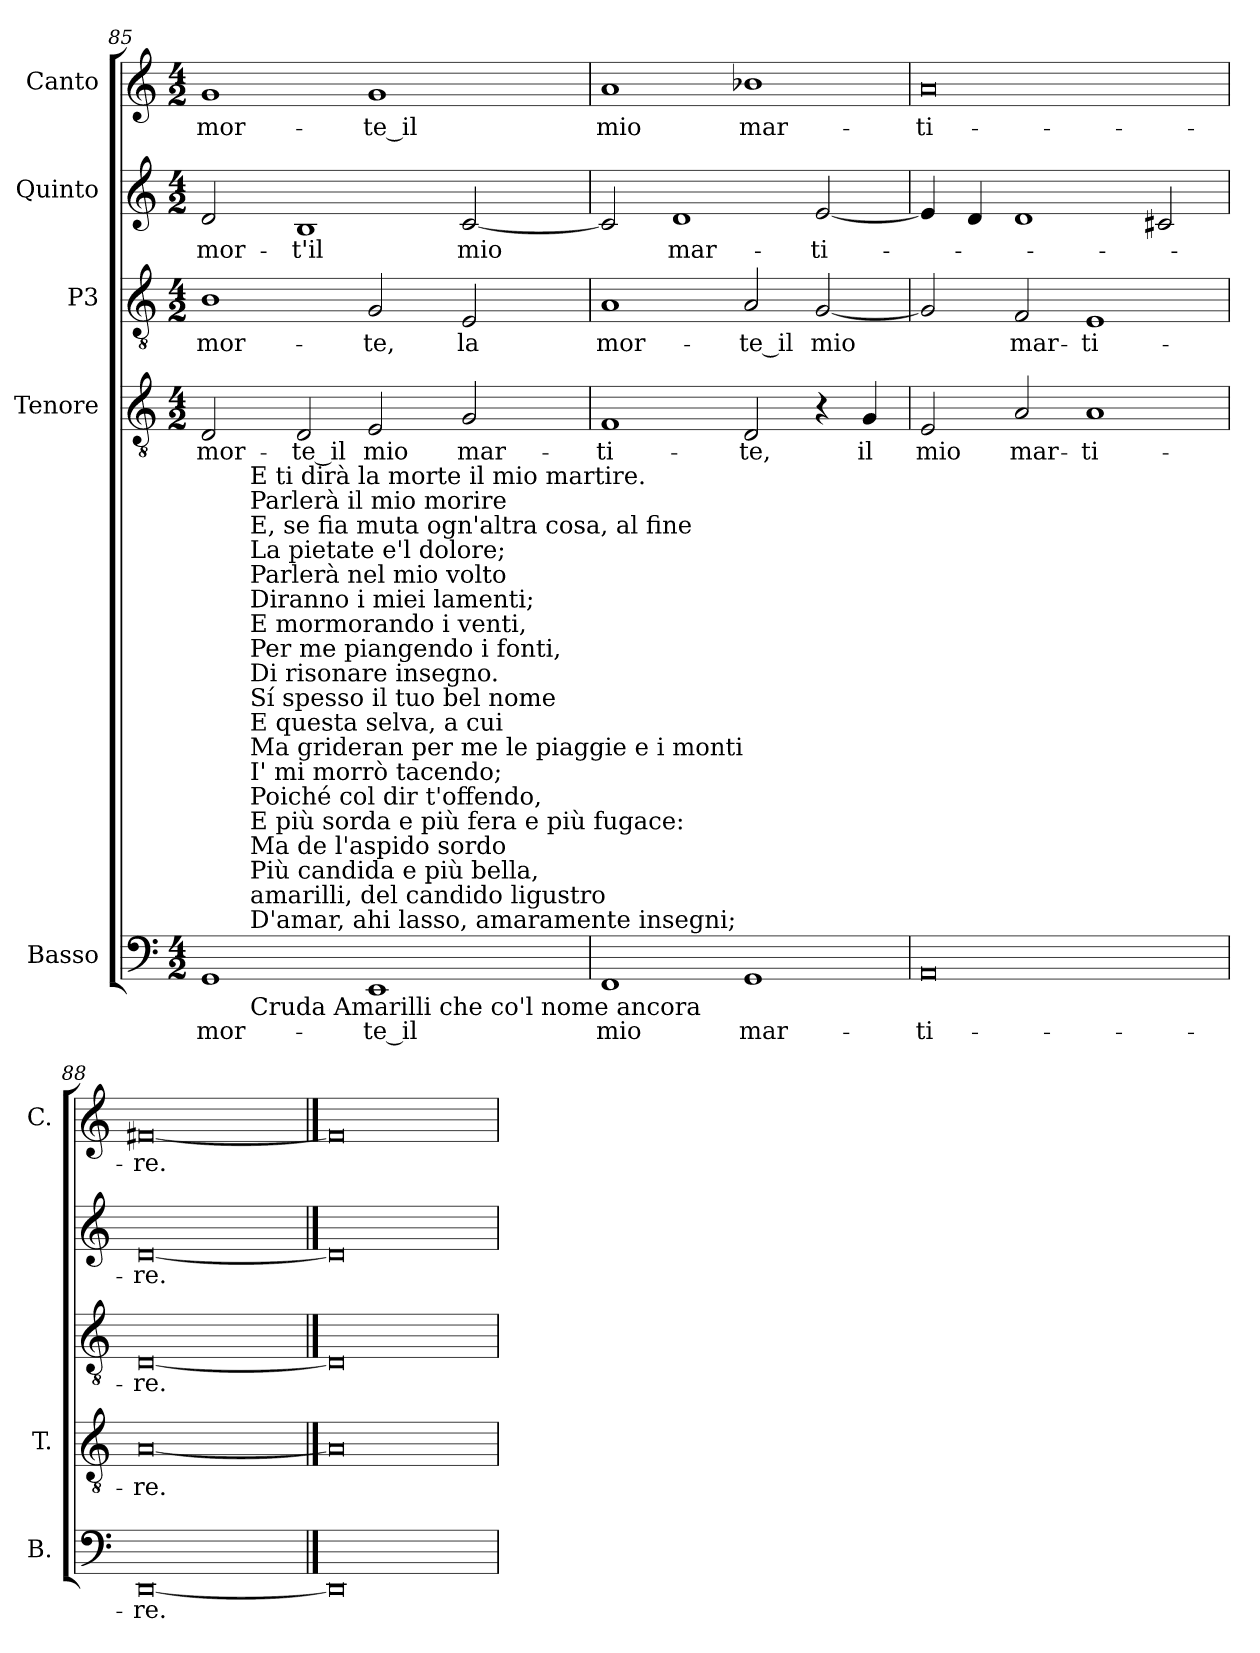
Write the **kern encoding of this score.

**kern	**text	**kern	**text	**kern	**text	**kern	**text	**kern	**text
*part5	*part5	*part4	*part4	*part3	*part3	*part2	*part2	*part1	*part1
*staff5	*staff5	*staff4	*staff4	*staff3	*staff3	*staff2	*staff2	*staff1	*staff1
*I"Basso	*	*I"Tenore	*	*I"P3	*	*I"Quinto	*	*I"Canto	*
*I'B.	*	*I'T.	*	*	*	*	*	*I'C.	*
!!LO:PB:g=z
*clefF4	*	*clefGv2	*	*clefGv2	*	*clefG2	*	*clefG2	*
*	*	*ITrd7c12	*	*ITrd7c12	*	*	*	*	*
*k[]	*	*k[]	*	*k[]	*	*k[]	*	*k[]	*
*C:	*	*C:	*	*C:	*	*C:	*	*C:	*
*M4/2	*	*M4/2	*	*M4/2	*	*M4/2	*	*M4/2	*
=85	=85	=85	=85	=85	=85	=85	=85	=85	=85
!	!LO:LY:b:color=#000000	!	!	!	!	!	!	!	!
!	!	!	!LO:LY:b:color=#000000	!	!	!	!	!	!
!	!	!	!	!	!LO:LY:b:color=#000000	!	!	!	!
!	!	!	!	!	!	!	!LO:LY:b:color=#000000	!	!
!	!	!	!	!	!	!	!	!	!LO:LY:b:color=#000000
*^	*	*	*	*	*	*	*	*	*
1GGi	4ryy	mor-	2DDi/	mor-	1BBi	mor-	2di/	mor-	1gi	mor-
.	1024ryy	.	.	.	.	.	.	.	.	.
!	!LO:TX:b:t=Cruda Amarilli che co'l nome ancora	!	!	!	!	!	!	!	!	!
!	!LO:TX:t=D'amar, ahi lasso, amaramente insegni;	!	!	!	!	!	!	!	!	!
!	!LO:TX:t=amarilli, del candido ligustro	!	!	!	!	!	!	!	!	!
!	!LO:TX:t=Più candida e più bella,	!	!	!	!	!	!	!	!	!
!	!LO:TX:t=Ma de l'aspido sordo	!	!	!	!	!	!	!	!	!
!	!LO:TX:t=E più sorda e più fera e più fugace&colon;	!	!	!	!	!	!	!	!	!
!	!LO:TX:t=Poiché col dir t'offendo,	!	!	!	!	!	!	!	!	!
!	!LO:TX:t=I' mi morrò tacendo;	!	!	!	!	!	!	!	!	!
!	!LO:TX:t=Ma grideran per me le piaggie e i monti	!	!	!	!	!	!	!	!	!
!	!LO:TX:t=E questa selva, a cui	!	!	!	!	!	!	!	!	!
!	!LO:TX:t=Sí spesso il tuo bel nome	!	!	!	!	!	!	!	!	!
!	!LO:TX:t=Di risonare insegno.	!	!	!	!	!	!	!	!	!
!	!LO:TX:t=Per me piangendo i fonti,	!	!	!	!	!	!	!	!	!
!	!LO:TX:t=E mormorando i venti,	!	!	!	!	!	!	!	!	!
!	!LO:TX:t=Diranno i miei lamenti;	!	!	!	!	!	!	!	!	!
!	!LO:TX:t=Parlerà nel mio volto	!	!	!	!	!	!	!	!	!
!	!LO:TX:t=La pietate e'l dolore;	!	!	!	!	!	!	!	!	!
!	!LO:TX:t=E, se fia muta ogn'altra cosa, al fine	!	!	!	!	!	!	!	!	!
!	!LO:TX:t=Parlerà il mio morire	!	!	!	!	!	!	!	!	!
!	!LO:TX:t=E ti dirà la morte il mio martire.	!	!	!	!	!	!	!	!	!
.	1ryy	.	.	.	.	.	.	.	.	.
!	!	!	!	!LO:LY:b:color=#000000	!	!	!	!	!	!
!	!	!	!	!	!	!	!	!LO:LY:b:color=#000000	!	!
.	.	.	2DDi/	-te_il	.	.	1Bi	-t'il	.	.
!	!	!LO:LY:b:color=#000000	!	!	!	!	!	!	!	!
!	!	!	!	!LO:LY:b:color=#000000	!	!	!	!	!	!
!	!	!	!	!	!	!LO:LY:b:color=#000000	!	!	!	!
!	!	!	!	!	!	!	!	!	!	!LO:LY:b:color=#000000
1EEi	.	-te_il	2EEi/	mio	2GGi/	-te,	.	.	1gi	-te_il
.	2ryy	.	.	.	.	.	.	.	.	.
!	!	!	!	!LO:LY:b:color=#000000	!	!	!	!	!	!
!	!	!	!	!	!	!LO:LY:b:color=#000000	!	!	!	!
!	!	!	!	!	!	!	!	!LO:LY:b:color=#000000	!	!
.	.	.	2GGi/	mar-	2EEi/	la	[<2ci/	mio	.	.
.	8ryy	.	.	.	.	.	.	.	.	.
.	16ryy	.	.	.	.	.	.	.	.	.
.	32ryy	.	.	.	.	.	.	.	.	.
.	64ryy	.	.	.	.	.	.	.	.	.
.	128...ryy	.	.	.	.	.	.	.	.	.
*v	*v	*	*	*	*	*	*	*	*	*
=86	=86	=86	=86	=86	=86	=86	=86	=86	=86
*^	*	*	*	*	*	*	*	*	*
!	!	!LO:LY:b:color=#000000	!	!	!	!	!	!	!	!
*v	*v	*	*	*	*	*	*	*	*	*
*^	*	*	*	*	*	*	*	*	*
!	!	!	!	!LO:LY:b:color=#000000	!	!	!	!	!	!
*v	*v	*	*	*	*	*	*	*	*	*
*^	*	*	*	*	*	*	*	*	*
!	!	!	!	!	!	!LO:LY:b:color=#000000	!	!	!	!
*v	*v	*	*	*	*	*	*	*	*	*
*^	*	*	*	*	*	*	*	*	*
!	!	!	!	!	!	!	!	!	!	!LO:LY:b:color=#000000
*v	*v	*	*	*	*	*	*	*	*	*
1FFi	mio	1FFi	-ti-	1AAi	mor-	2ci/]	.	1ai	mio
!	!	!	!	!	!	!	!LO:LY:b:color=#000000	!	!
.	.	.	.	.	.	1di	mar-	.	.
!	!LO:LY:b:color=#000000	!	!	!	!	!	!	!	!
!	!	!	!LO:LY:b:color=#000000	!	!	!	!	!	!
!	!	!	!	!	!LO:LY:b:color=#000000	!	!	!	!
!	!	!	!	!	!	!	!	!	!LO:LY:b:color=#000000
1GGi	mar-	2DDi/	-te,	2AAi/	-te_il	.	.	1b-Xi	mar-
!	!	!	!	!	!LO:LY:b:color=#000000	!	!	!	!
!	!	!	!	!	!	!	!LO:LY:b:color=#000000	!	!
.	.	4r	.	[<2GGi/	mio	[<2ei/	-ti-	.	.
!	!	!	!LO:LY:b:color=#000000	!	!	!	!	!	!
.	.	4GGi/	il	.	.	.	.	.	.
=87	=87	=87	=87	=87	=87	=87	=87	=87	=87
!	!LO:LY:b:color=#000000	!	!	!	!	!	!	!	!
!	!	!	!LO:LY:b:color=#000000	!	!	!	!	!	!
!	!	!	!	!	!	!	!	!	!LO:LY:b:color=#000000
0AAi	-ti-	2EEi/	mio	2GGi/]	.	4ei/]	.	0ai	-ti-
.	.	.	.	.	.	4di/	.	.	.
!	!	!	!LO:LY:b:color=#000000	!	!	!	!	!	!
!	!	!	!	!	!LO:LY:b:color=#000000	!	!	!	!
.	.	2AAi/	mar-	2FFi/	mar-	1di	.	.	.
!	!	!	!LO:LY:b:color=#000000	!	!	!	!	!	!
!	!	!	!	!	!LO:LY:b:color=#000000	!	!	!	!
.	.	1AAi	-ti-	1EEi	-ti-	.	.	.	.
.	.	.	.	.	.	2c#Xi/	.	.	.
=88	=88	=88	=88	=88	=88	=88	=88	=88	=88
!	!LO:LY:b:color=#000000	!	!	!	!	!	!	!	!
!	!	!	!LO:LY:b:color=#000000	!	!	!	!	!	!
!	!	!	!	!	!LO:LY:b:color=#000000	!	!	!	!
!	!	!	!	!	!	!	!LO:LY:b:color=#000000	!	!
!	!	!	!	!	!	!	!	!	!LO:LY:b:color=#000000
[0DDi	-re.	[0AAi	-re.	[0DDi	-re.	[0di	-re.	[0f#Xi	-re.
==89	==89	==89	==89	==89	==89	==89	==89	==89	==89
0DDi]	.	0AAi]	.	0DDi]	.	0di]	.	0f#i]	.
=	=	=	=	=	=	=	=	=	=
*-	*-	*-	*-	*-	*-	*-	*-	*-	*-
